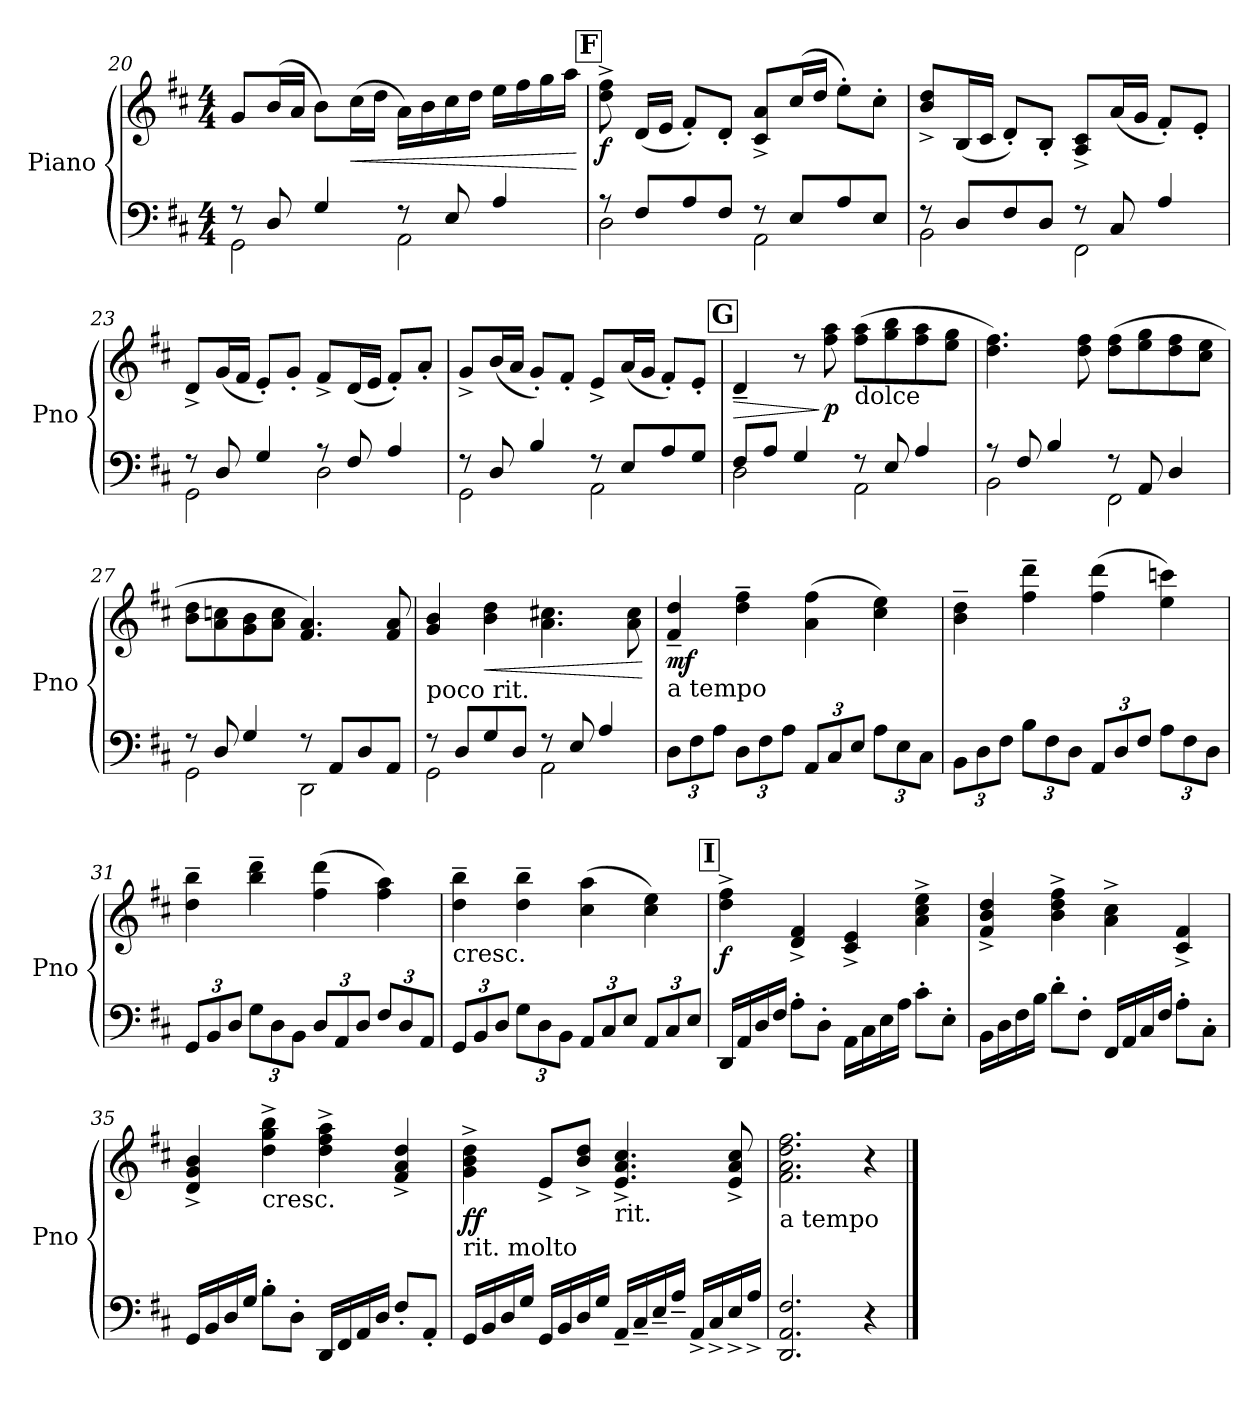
**kern	**kern	**dynam
*part1	*part1	*part1
*staff2	*staff1	*staff1/2
*I"Piano	*	*
*I'Pno	*	*
!!LO:LB:g=z
*clefF4	*clefG2	*
*k[f#c#]	*k[f#c#]	*
*D:	*D:	*
*M4/4	*M4/4	*
=20	=20	=20
*^	*	*
8rF	2GG\	8g/L	.
8D/	.	(16b/L	.
.	.	16a/JJ	.
4G/	.	8b\L)	.
!	!	!	!LO:HP:b
.	.	(16cc#\L	<
.	.	16dd\JJ	.
8rF	2AA\	16a\LL)	.
.	.	16b\	.
8E/	.	16cc#\	.
.	.	16dd\JJ	.
4A/	.	16ee\LL	.
.	.	16ff#\	.
.	.	16gg\	.
.	.	16aa\JJ	.
*v	*v	*	*
.	.	[
!!LO:REH:place=s1:a:t=F
=21	=21	=21
*^	*	*
!	!	!	!LO:DY:b
8rA	2D\	8dd\^ 8ff#\^	f
8F#/L	.	(16d/LL	.
.	.	16e/JJ	.
8A/	.	8f#'/L)	.
8F#/J	.	8d'/J	.
8rF	2AA\	8c#/^ 8a/^L	.
8E/L	.	(16cc#/L	.
.	.	16dd/JJ	.
8A/	.	8ee'\L)	.
8E/J	.	8cc#'\J	.
!!LO:LB:g=z
=22	=22	=22	=22
8rF	2BB\	8b/^ 8dd/^L	.
8D/L	.	(16B/L	.
.	.	16c#/JJ	.
8F#/	.	8d'/L)	.
8D/J	.	8B'/J	.
8rF	2FF#\	8A/^ 8c#/^L	.
8C#/	.	(16a/L	.
.	.	16g/JJ	.
4A/	.	8f#'/L)	.
.	.	8e'/J	.
=23	=23	=23	=23
8rF	2GG\	8d^/L	.
8D/	.	(16g/L	.
.	.	16f#/JJ	.
4G/	.	8e'/L)	.
.	.	8g'/J	.
8rA	2D\	8f#^/L	.
8F#/	.	(16d/L	.
.	.	16e/JJ	.
4A/	.	8f#'/L)	.
.	.	8a'/J	.
!!LO:LB:g=z
=24	=24	=24	=24
8rF	2GG\	8g^/L	.
8D/	.	(16b/L	.
.	.	16a/JJ	.
4B/	.	8g'/L)	.
.	.	8f#'/J	.
8rF	2AA\	8e^/L	.
8E/L	.	(16a/L	.
.	.	16g/JJ	.
8A/	.	8f#'/L)	.
8G/J	.	8e'/J	.
!!LO:REH:place=s1:a:t=G
=25	=25	=25	=25
!	!	!	!LO:HP:b
8F#/L	2D\	4d~/	>
8A/J	.	.	.
4G/	.	8r	.
!	!	!	!LO:DY:n=1:b
.	.	8ff#\ 8aa\	] p
!	!	!LO:TX:b:t=dolce	!
8rF	2AA\	(8ff#\ 8aa\L	.
8E/	.	8gg\ 8bb\	.
4A/	.	8ff#\ 8aa\	.
.	.	8ee\ 8gg\J	.
!!LO:PB:g=z
=26	=26	=26	=26
8r	2BB\	4.dd\ 4.ff#\)	.
8F#/	.	.	.
4B/	.	.	.
.	.	8dd\ 8ff#\	.
8r	2FF#\	(8dd\ 8ff#\L	.
8AA/	.	8ee\ 8gg\	.
4D/	.	8dd\ 8ff#\	.
.	.	8cc#\ 8ee\J	.
=27	=27	=27	=27
8r	2GG\	8b\ 8dd\L	.
8D/	.	8a\ 8ccn\	.
4G/	.	8g\ 8b\	.
.	.	8a\ 8cc\J	.
8r	2DD\	4.f#/ 4.a/)	.
8AA/L	.	.	.
8D/	.	.	.
8AA/J	.	8f#/ 8a/	.
=28	=28	=28	=28
!	!	!LO:TX:b:t=poco rit.	!
8r	2GG\	4g/ 4b/	.
8D/L	.	.	.
!	!	!	!LO:HP:b
8G/	.	4b\ 4dd\	<
8D/J	.	.	.
8r	2AA\	4.a\ 4.cc#X\	.
8E/	.	.	.
4A/	.	.	.
.	.	8a\ 8cc#\	.
*v	*v	*	*
.	.	[
!!LO:LB:g=z
=29	=29	=29
!!LO:REH:place=s1:a:t=H
!	!LO:TX:b:t=a tempo	!
!	!	!LO:DY:b
12D\L	4f#/~ 4dd/~	mf
12F#\	.	.
12A\J	.	.
*Xbrackettup	*	*
12D\L	4dd\~ 4ff#\~	.
12F#\	.	.
12A\J	.	.
12AA/L	(4a\ 4ff#\	.
12C#/	.	.
12E/J	.	.
*brackettup	*	*
12A\L	4cc#\ 4ee\)	.
12E\	.	.
12C#\J	.	.
=30	=30	=30
12BB\L	4b\~ 4dd\~	.
12D\	.	.
12F#\J	.	.
12B\L	4ff#\~ 4ddd\~	.
12F#\	.	.
12D\J	.	.
*Xbrackettup	*	*
12AA/L	(4ff#\ 4ddd\	.
12D/	.	.
12F#/J	.	.
*brackettup	*	*
12A\L	4ee\ 4cccn\)	.
12F#\	.	.
12D\J	.	.
!!LO:LB:g=z
=31	=31	=31
*Xbrackettup	*	*
12GG/L	4dd\~ 4bb\~	.
12BB/	.	.
12D/J	.	.
*brackettup	*	*
12G\L	4bb\~ 4ddd\~	.
12D\	.	.
12BB\J	.	.
*Xbrackettup	*	*
12D/L	(4ff#\ 4ddd\	.
12AA/	.	.
12D/J	.	.
12F#/L	4ff#\ 4aa\)	.
12D/	.	.
12AA/J	.	.
=32	=32	=32
!	!LO:TX:b:t=cresc.	!
12GG/L	4dd\~ 4bb\~	.
12BB/	.	.
12D/J	.	.
*brackettup	*	*
12G\L	4dd\~ 4bb\~	.
12D\	.	.
12BB\J	.	.
*Xbrackettup	*	*
12AA/L	(4cc#\ 4aa\	.
12C#/	.	.
12E/J	.	.
12AA/L	4cc#\ 4ee\)	.
12C#/	.	.
12E/J	.	.
!!LO:LB:g=z
!!LO:REH:place=s1:a:t=I
=33	=33	=33
!	!	!LO:DY:b
16DD/LL	4dd\^ 4ff#\^	f
16AA/	.	.
16D/	.	.
16F#/JJ	.	.
8A'\L	4d/^ 4f#/^	.
8D'\J	.	.
16AA\LL	4c#/^ 4e/^	.
16C#\	.	.
16E\	.	.
16A\JJ	.	.
8c#'\L	4a\^ 4cc#\^ 4ee\^	.
8E'\J	.	.
=34	=34	=34
16BB\LL	4f#/^ 4b/^ 4dd/^	.
16D\	.	.
16F#\	.	.
16B\JJ	.	.
8d'\L	4b\^ 4dd\^ 4ff#\^	.
8F#'\J	.	.
16FF#/LL	4a\^ 4cc#\^	.
16AA/	.	.
16C#/	.	.
16F#/JJ	.	.
8A'\L	4c#/^ 4f#/^	.
8C#'\J	.	.
!!LO:LB:g=z
=35	=35	=35
16GG/LL	4d/^ 4g/^ 4b/^	.
16BB/	.	.
16D/	.	.
16G/JJ	.	.
!	!LO:TX:b:t=cresc.	!
8B'\L	4dd\^ 4gg\^ 4bb\^	.
8D'\J	.	.
16DD/LL	4dd\^ 4ff#\^ 4aa\^	.
16FF#/	.	.
16AA/	.	.
16D/JJ	.	.
8F#'/L	4f#/^ 4a/^ 4dd/^	.
8AA'/J	.	.
=36	=36	=36
!	!LO:TX:b:t=rit. molto	!
!	!	!LO:DY:b
16GG/LL	4g\^ 4b\^ 4dd\^	ff
16BB/	.	.
16D/	.	.
16G/JJ	.	.
16GG/LL	8e^/L	.
16BB/	.	.
16D/	8b/^ 8dd/^J	.
16G/JJ	.	.
!	!LO:TX:b:t=rit.	!
16AA~/LL	4.e/^ 4.a/^ 4.cc#/^	.
16C#~/	.	.
16E~/	.	.
16A~/JJ	.	.
16AA^/LL	.	.
16C#:^/	.	.
16E^/	8e/^ 8a/^ 8cc#/^	.
16A:^/JJ	.	.
=37	=37	=37
!	!LO:TX:b:t=a tempo	!
2.DD/ 2.AA/ 2.F#/	2.f#\ 2.a\ 2.dd\ 2.ff#\	.
4r	4r	.
==	==	==
*-	*-	*-
